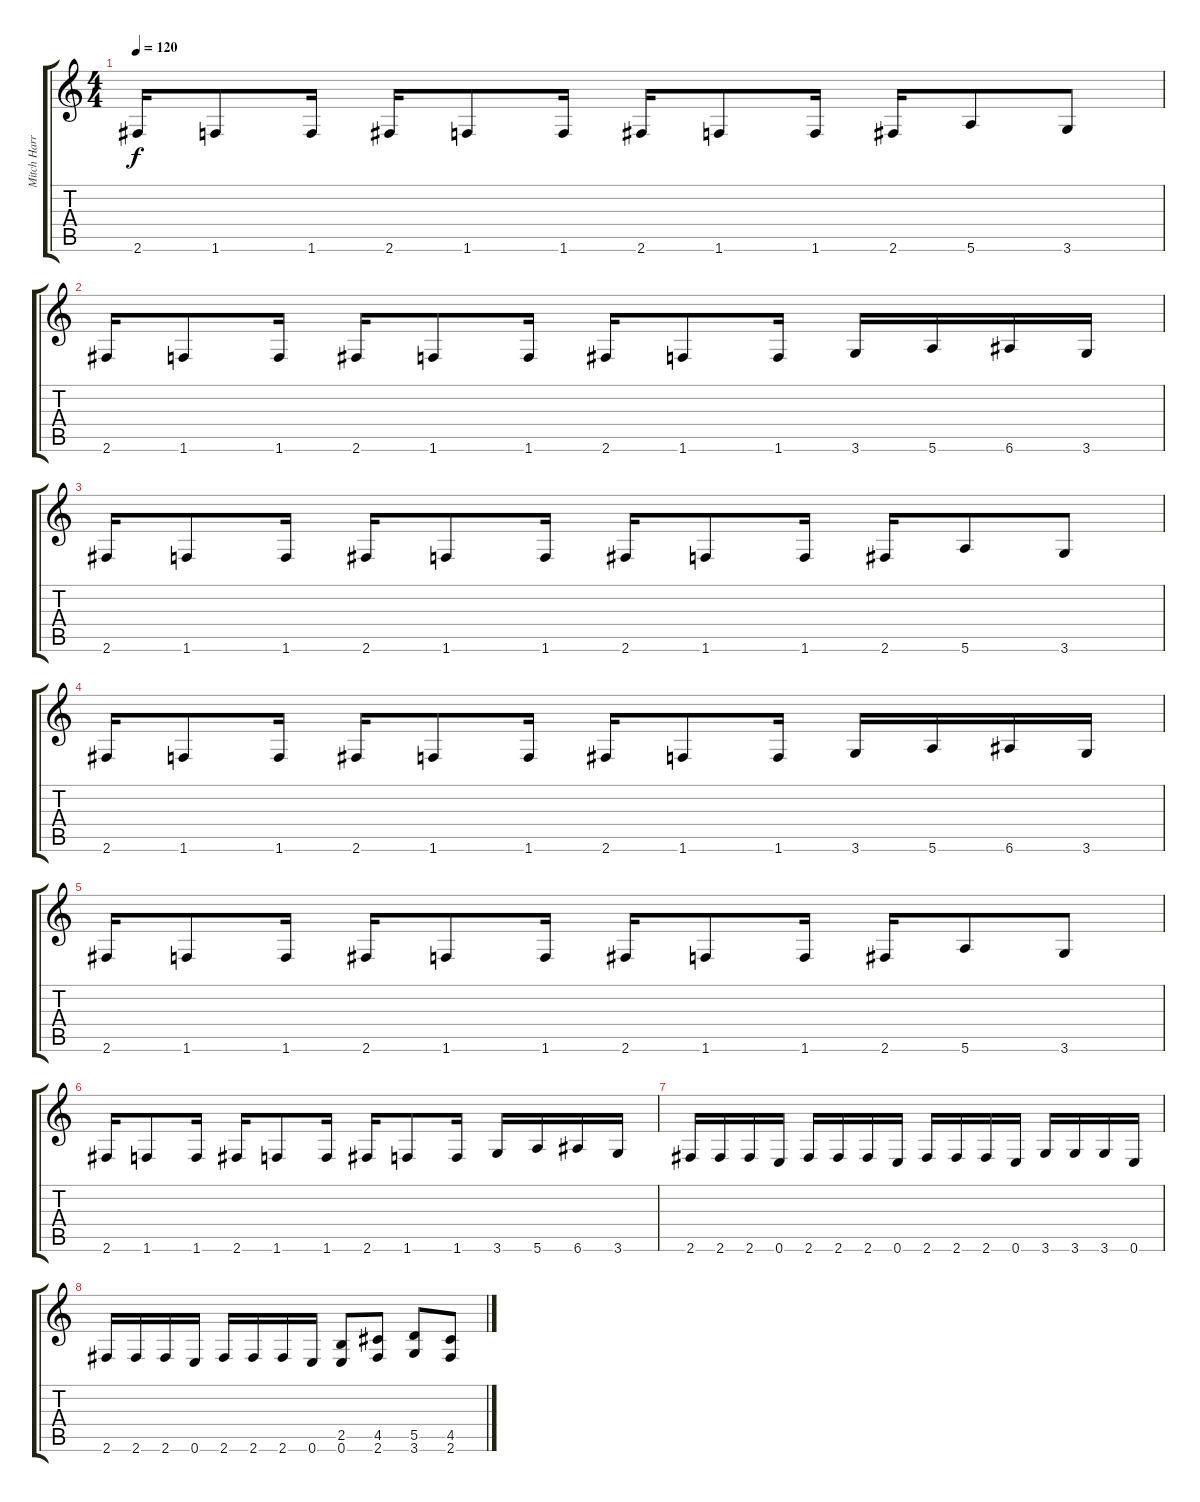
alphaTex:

\track ("Mitch Harris" "Mitch Harr") {instrument distortionguitar}
\staff {score tabs}
\tuning (E4 B3 G3 D3 A2 E2) {hide}
\ts (4 4)
\tempo 120
\clef g2
\ks c
2.6.16{dy f} 1.6.8 1.6.16 2.6.16 1.6.8 1.6.16 2.6.16 1.6.8 1.6.16 2.6.16 5.6.8 3.6.8 |
2.6.16 1.6.8 1.6.16 2.6.16 1.6.8 1.6.16 2.6.16 1.6.8 1.6.16 3.6.16 5.6.16 6.6.16 3.6.16 |
2.6.16 1.6.8 1.6.16 2.6.16 1.6.8 1.6.16 2.6.16 1.6.8 1.6.16 2.6.16 5.6.8 3.6.8 |
2.6.16 1.6.8 1.6.16 2.6.16 1.6.8 1.6.16 2.6.16 1.6.8 1.6.16 3.6.16 5.6.16 6.6.16 3.6.16 |
2.6.16 1.6.8 1.6.16 2.6.16 1.6.8 1.6.16 2.6.16 1.6.8 1.6.16 2.6.16 5.6.8 3.6.8 |
2.6.16 1.6.8 1.6.16 2.6.16 1.6.8 1.6.16 2.6.16 1.6.8 1.6.16 3.6.16 5.6.16 6.6.16 3.6.16 |
2.6.16 2.6.16 2.6.16 0.6.16 2.6.16 2.6.16 2.6.16 0.6.16 2.6.16 2.6.16 2.6.16 0.6.16 3.6.16 3.6.16 3.6.16 0.6.16 |
2.6.16 2.6.16 2.6.16 0.6.16 2.6.16 2.6.16 2.6.16 0.6.16 (2.5 0.6).8 (4.5 2.6).8 (5.5 3.6).8 (4.5 2.6).8
